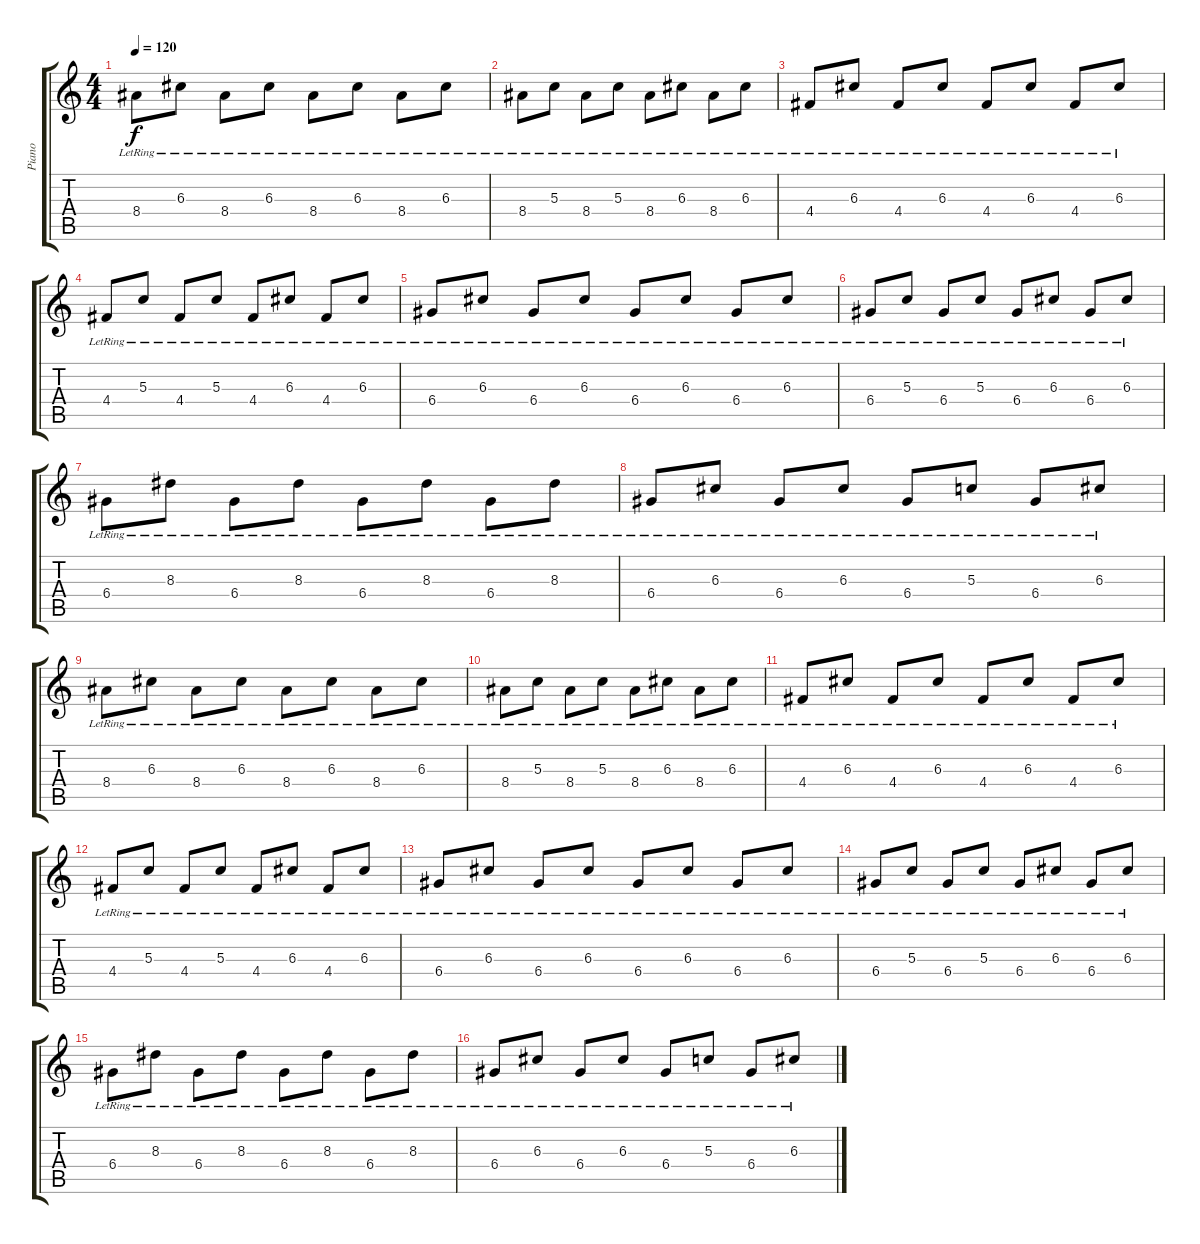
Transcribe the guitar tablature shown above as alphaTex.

\track ("Piano" "Piano") {instrument acousticguitarsteel}
\staff {score tabs}
\tuning (E4 B3 G3 D3 A2 E2) {hide}
\ts (4 4)
\tempo 120
\clef g2
\ks c
8.4{lr}.8{dy f} 6.3{lr}.8 8.4{lr}.8 6.3{lr}.8 8.4{lr}.8 6.3{lr}.8 8.4{lr}.8 6.3{lr}.8 |
8.4{lr}.8 5.3{lr}.8 8.4{lr}.8 5.3{lr}.8 8.4{lr}.8 6.3{lr}.8 8.4{lr}.8 6.3{lr}.8 |
4.4{lr}.8 6.3{lr}.8 4.4{lr}.8 6.3{lr}.8 4.4{lr}.8 6.3{lr}.8 4.4{lr}.8 6.3{lr}.8 |
4.4{lr}.8 5.3{lr}.8 4.4{lr}.8 5.3{lr}.8 4.4{lr}.8 6.3{lr}.8 4.4{lr}.8 6.3{lr}.8 |
6.4{lr}.8 6.3{lr}.8 6.4{lr}.8 6.3{lr}.8 6.4{lr}.8 6.3{lr}.8 6.4{lr}.8 6.3{lr}.8 |
6.4{lr}.8 5.3{lr}.8 6.4{lr}.8 5.3{lr}.8 6.4{lr}.8 6.3{lr}.8 6.4{lr}.8 6.3{lr}.8 |
6.4{lr}.8 8.3{lr}.8 6.4{lr}.8 8.3{lr}.8 6.4{lr}.8 8.3{lr}.8 6.4{lr}.8 8.3{lr}.8 |
6.4{lr}.8 6.3{lr}.8 6.4{lr}.8 6.3{lr}.8 6.4{lr}.8 5.3{lr}.8 6.4{lr}.8 6.3{lr}.8 |
8.4{lr}.8 6.3{lr}.8 8.4{lr}.8 6.3{lr}.8 8.4{lr}.8 6.3{lr}.8 8.4{lr}.8 6.3{lr}.8 |
8.4{lr}.8 5.3{lr}.8 8.4{lr}.8 5.3{lr}.8 8.4{lr}.8 6.3{lr}.8 8.4{lr}.8 6.3{lr}.8 |
4.4{lr}.8 6.3{lr}.8 4.4{lr}.8 6.3{lr}.8 4.4{lr}.8 6.3{lr}.8 4.4{lr}.8 6.3{lr}.8 |
4.4{lr}.8 5.3{lr}.8 4.4{lr}.8 5.3{lr}.8 4.4{lr}.8 6.3{lr}.8 4.4{lr}.8 6.3{lr}.8 |
6.4{lr}.8 6.3{lr}.8 6.4{lr}.8 6.3{lr}.8 6.4{lr}.8 6.3{lr}.8 6.4{lr}.8 6.3{lr}.8 |
6.4{lr}.8 5.3{lr}.8 6.4{lr}.8 5.3{lr}.8 6.4{lr}.8 6.3{lr}.8 6.4{lr}.8 6.3{lr}.8 |
6.4{lr}.8 8.3{lr}.8 6.4{lr}.8 8.3{lr}.8 6.4{lr}.8 8.3{lr}.8 6.4{lr}.8 8.3{lr}.8 |
6.4{lr}.8 6.3{lr}.8 6.4{lr}.8 6.3{lr}.8 6.4{lr}.8 5.3{lr}.8 6.4{lr}.8 6.3{lr}.8
